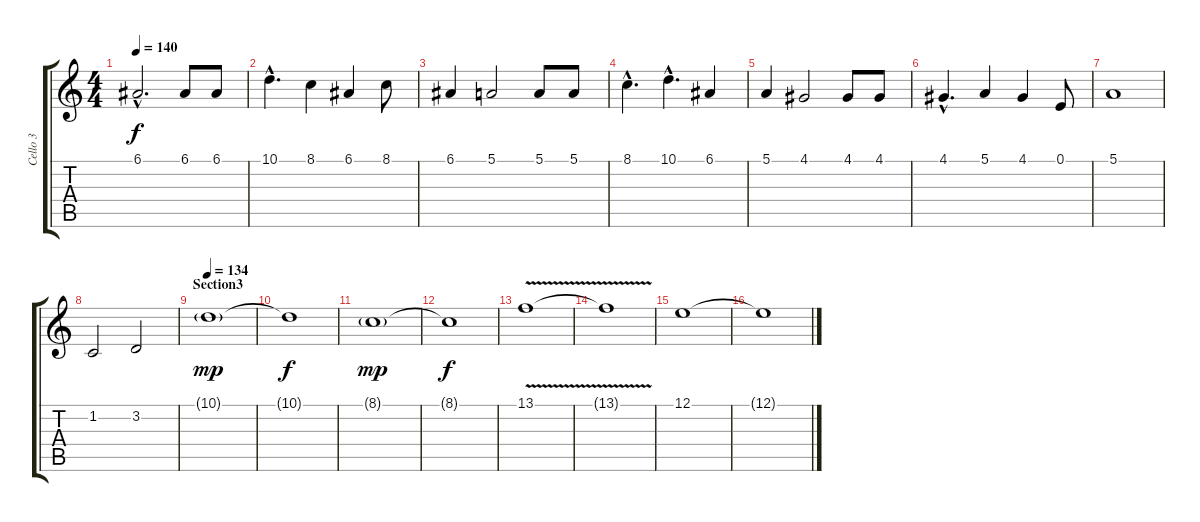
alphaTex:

\track ("Cello 3" "Cello 3") {instrument englishhorn}
\staff {score tabs}
\tuning (E4 B3 G3 D3 A2 D2) {hide}
\ts (4 4)
\tempo 140
\clef g2
\ks c
6.1{hac}.2{d dy f} 6.1.8 6.1.8 |
10.1{hac}.4{d} 8.1.4 6.1.4 8.1.8 |
6.1.4 5.1.2 5.1.8 5.1.8 |
8.1{hac}.4{d} 10.1{hac}.4{d} 6.1.4 |
5.1.4 4.1.2 4.1.8 4.1.8 |
4.1{hac}.4{d} 5.1.4 4.1.4 0.1.8 |
5.1.1 |
1.2.2 3.2.2 |
\section ("" "Section3")
\tempo 134
10.1{g}.1{dy mp} |
10.1{t}.1{dy f} |
8.1{g}.1{dy mp} |
8.1{t}.1{dy f} |
13.1{v}.1 |
13.1{t}.1 |
12.1.1 |
12.1{t}.1
